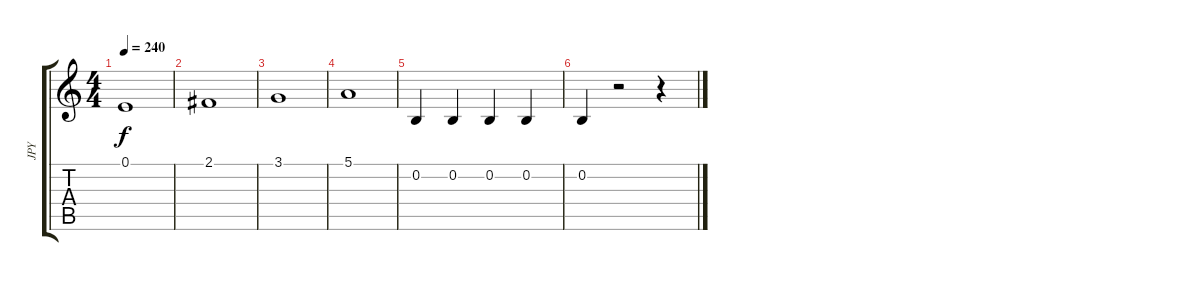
\track ("JPY" "JPY") {instrument acousticgrandpiano}
\staff {score tabs}
\tuning (E4 B3 G3 D3 A2 E2) {hide}
\ts (4 4)
\tempo 240
\clef g2
\ks c
0.1.1{dy f} |
2.1.1 |
3.1.1 |
5.1.1 |
0.2.4{volume 16 balance 8 instrument acousticgrandpiano} 0.2.4 0.2.4 0.2.4 |
0.2.4 r.2 r.4
